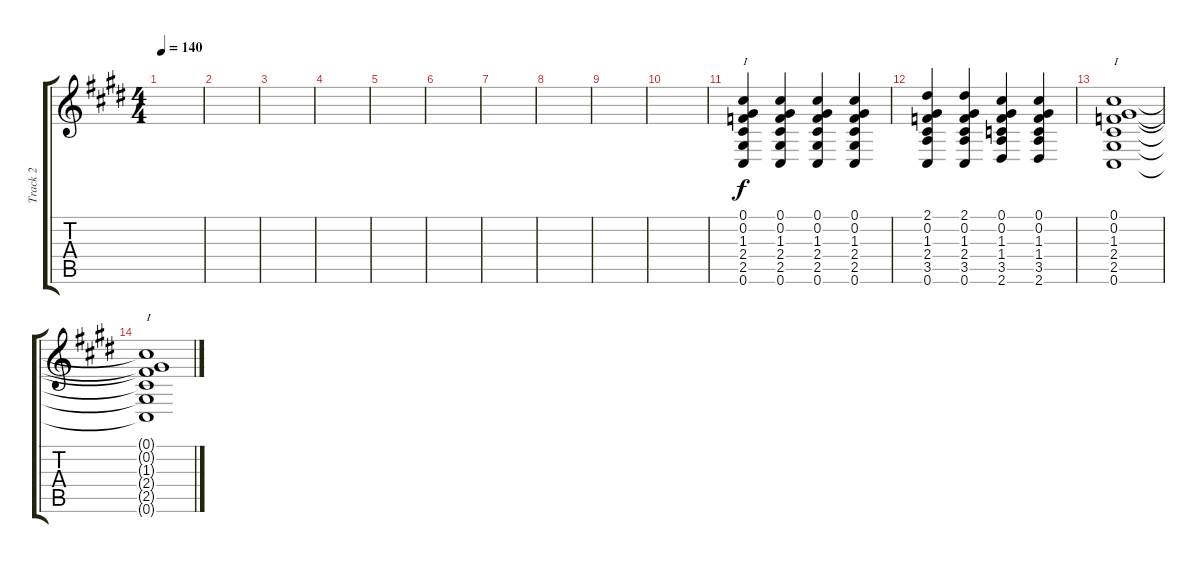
\track ("Track 2" "Track 2") {instrument electricguitarjazz}
\staff {score tabs}
\tuning (Db4 Ab3 E3 B2 Gb2 Db2) {hide}
\ts (4 4)
\tempo 140
\clef g2
\ks e
|
|
|
|
|
|
|
|
|
|
(0.1 0.2 1.3 2.4 2.5 0.6).4{txt "I"} (0.1 0.2 1.3 2.4 2.5 0.6).4 (0.1 0.2 1.3 2.4 2.5 0.6).4 (0.1 0.2 1.3 2.4 2.5 0.6).4 |
(2.1 0.2 1.3 2.4 3.5 0.6).4 (2.1 0.2 1.3 2.4 3.5 0.6).4 (0.1 0.2 1.3 1.4 3.5 2.6).4 (0.1 0.2 1.3 1.4 3.5 2.6).4 |
(0.1 0.2 1.3 2.4 2.5 0.6).1{txt "I"} |
(0.1{t} 0.2{t} 1.3{t} 2.4{t} 2.5{t} 0.6{t}).1{txt "I"}
